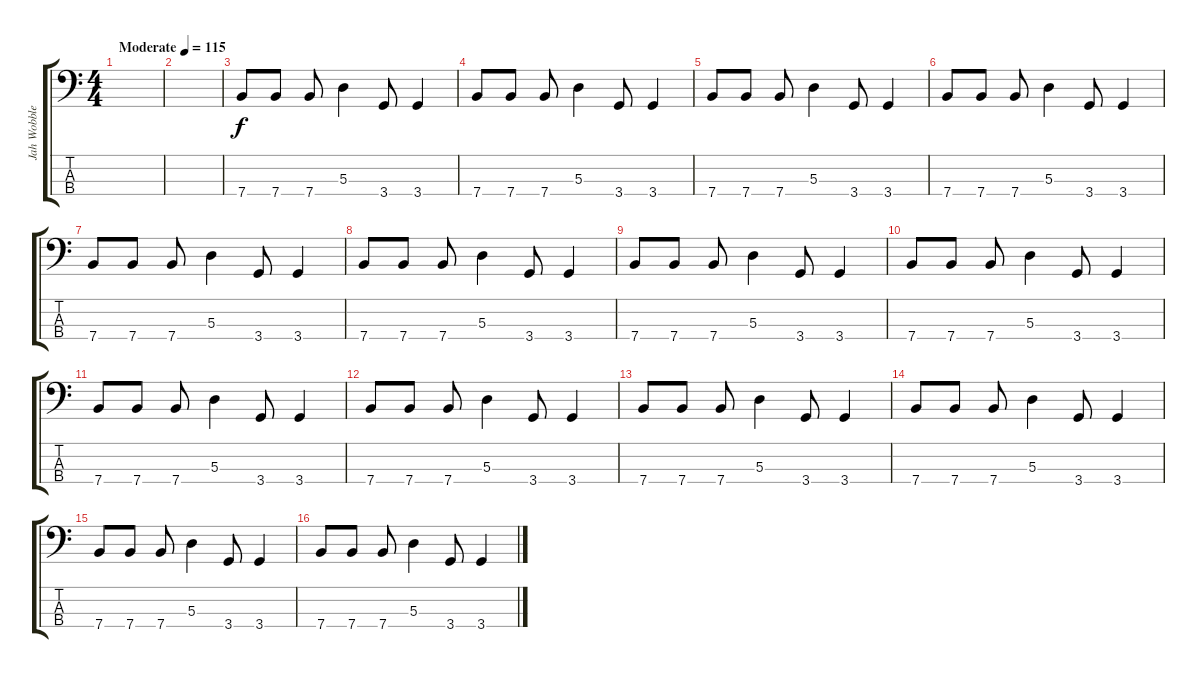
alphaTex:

\track ("Jah Wobble-Bass" "Jah Wobble") {instrument electricbassfinger}
\staff {score tabs}
\tuning (G2 D2 A1 E1) {hide}
\ts (4 4)
\tempo (115 "Moderate")
\clef f4
\ks c
|
|
7.4.8 7.4.8 7.4.8 5.3.4 3.4.8 3.4.4 |
7.4.8 7.4.8 7.4.8 5.3.4 3.4.8 3.4.4 |
7.4.8 7.4.8 7.4.8 5.3.4 3.4.8 3.4.4 |
7.4.8 7.4.8 7.4.8 5.3.4 3.4.8 3.4.4 |
7.4.8 7.4.8 7.4.8 5.3.4 3.4.8 3.4.4 |
7.4.8 7.4.8 7.4.8 5.3.4 3.4.8 3.4.4 |
7.4.8 7.4.8 7.4.8 5.3.4 3.4.8 3.4.4 |
7.4.8 7.4.8 7.4.8 5.3.4 3.4.8 3.4.4 |
7.4.8 7.4.8 7.4.8 5.3.4 3.4.8 3.4.4 |
7.4.8 7.4.8 7.4.8 5.3.4 3.4.8 3.4.4 |
7.4.8 7.4.8 7.4.8 5.3.4 3.4.8 3.4.4 |
7.4.8 7.4.8 7.4.8 5.3.4 3.4.8 3.4.4 |
7.4.8 7.4.8 7.4.8 5.3.4 3.4.8 3.4.4 |
7.4.8 7.4.8 7.4.8 5.3.4 3.4.8 3.4.4
